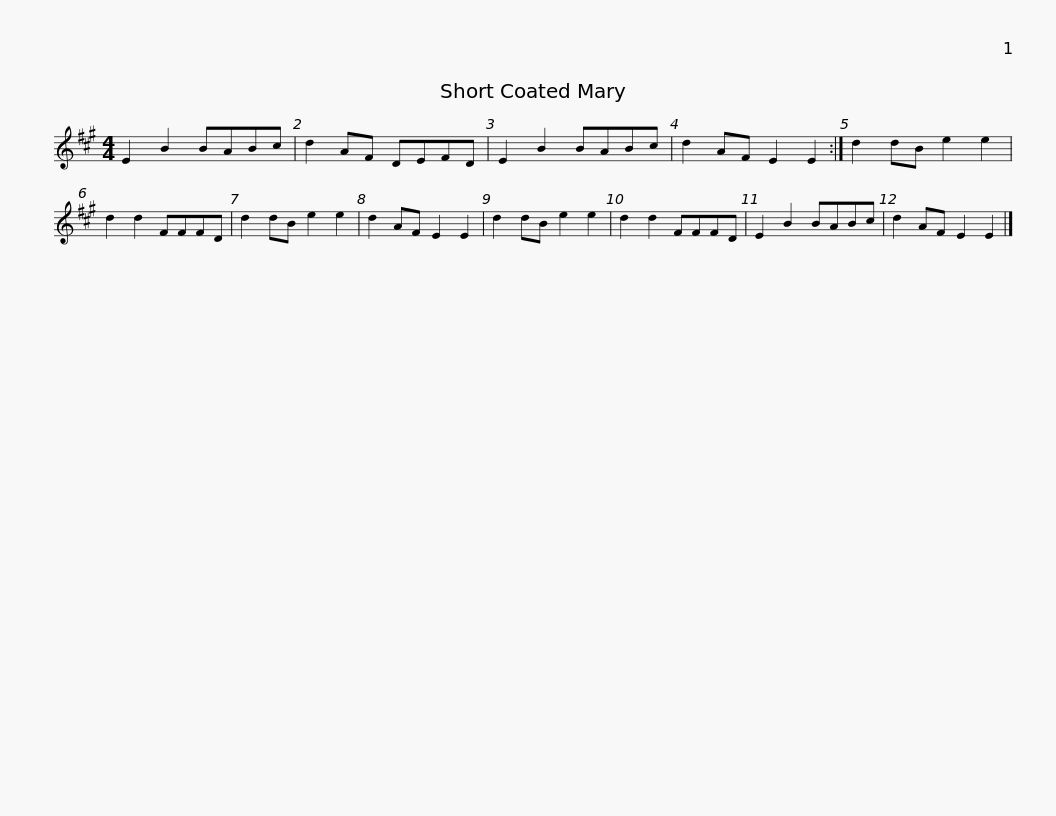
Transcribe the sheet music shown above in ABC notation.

X:1
L:1/8
M:4/4
I:linebreak $
K:A
V:1 treble
V:1
 E2 B2 BABc | d2 AF DEFD | E2 B2 BABc | d2 AF E2 E2 :| d2 dB e2 e2 | %5
 d2 d2 FFFD | d2 dB e2 e2 |$ d2 AF E2 E2 | d2 dB e2 e2 | d2 d2 FFFD | %10
 E2 B2 BABc | d2 AF E2 E2 |] %12
